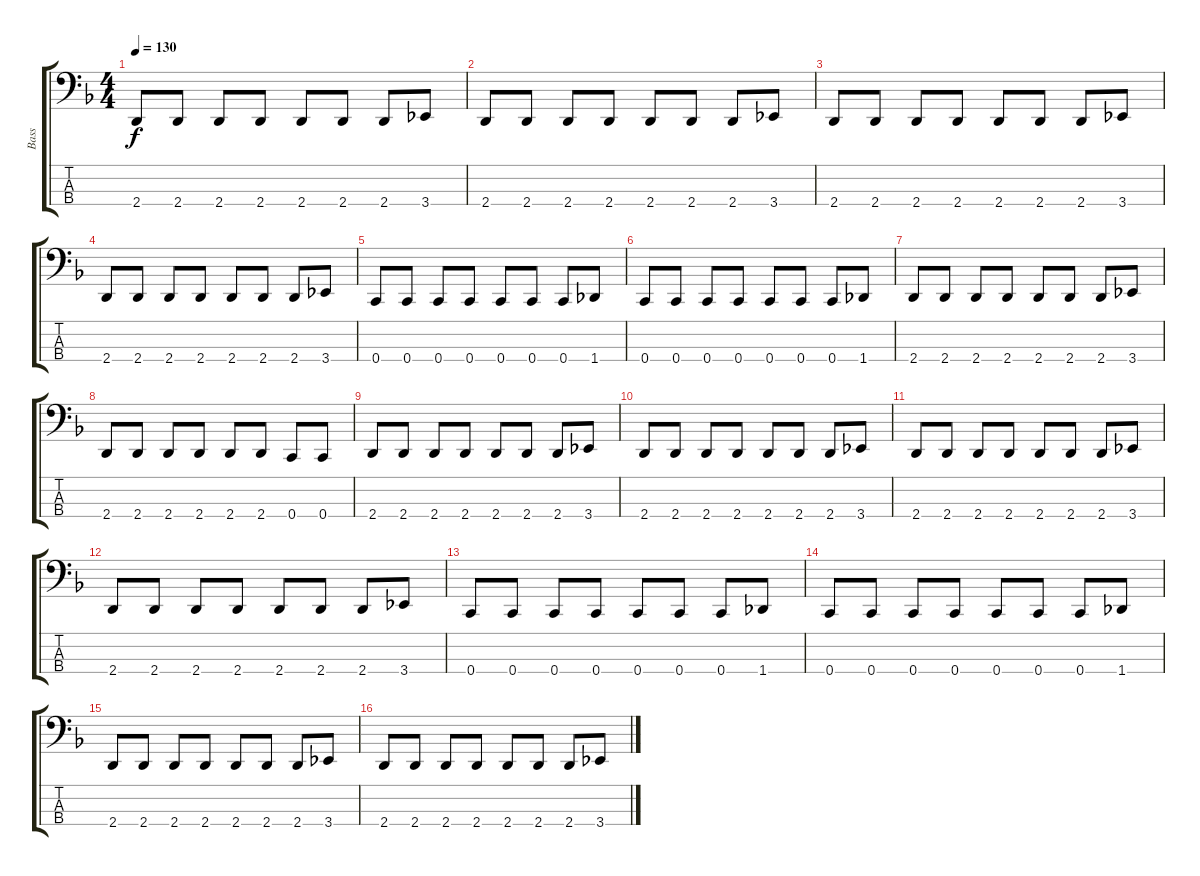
\track ("Bass" "Bass") {instrument electricbassfinger}
\staff {score tabs}
\tuning (Eb2 Bb1 F1 C1) {hide}
\ts (4 4)
\section ("" "")
\tempo 130
\clef f4
\ks dminor
2.4.8{dy f} 2.4.8 2.4.8 2.4.8 2.4.8 2.4.8 2.4.8 3.4.8 |
2.4.8 2.4.8 2.4.8 2.4.8 2.4.8 2.4.8 2.4.8 3.4.8 |
2.4.8 2.4.8 2.4.8 2.4.8 2.4.8 2.4.8 2.4.8 3.4.8 |
2.4.8 2.4.8 2.4.8 2.4.8 2.4.8 2.4.8 2.4.8 3.4.8 |
0.4.8 0.4.8 0.4.8 0.4.8 0.4.8 0.4.8 0.4.8 1.4.8 |
0.4.8 0.4.8 0.4.8 0.4.8 0.4.8 0.4.8 0.4.8 1.4.8 |
2.4.8 2.4.8 2.4.8 2.4.8 2.4.8 2.4.8 2.4.8 3.4.8 |
2.4.8 2.4.8 2.4.8 2.4.8 2.4.8 2.4.8 0.4.8 0.4.8 |
2.4.8 2.4.8 2.4.8 2.4.8 2.4.8 2.4.8 2.4.8 3.4.8 |
2.4.8 2.4.8 2.4.8 2.4.8 2.4.8 2.4.8 2.4.8 3.4.8 |
2.4.8 2.4.8 2.4.8 2.4.8 2.4.8 2.4.8 2.4.8 3.4.8 |
2.4.8 2.4.8 2.4.8 2.4.8 2.4.8 2.4.8 2.4.8 3.4.8 |
0.4.8 0.4.8 0.4.8 0.4.8 0.4.8 0.4.8 0.4.8 1.4.8 |
0.4.8 0.4.8 0.4.8 0.4.8 0.4.8 0.4.8 0.4.8 1.4.8 |
2.4.8 2.4.8 2.4.8 2.4.8 2.4.8 2.4.8 2.4.8 3.4.8 |
2.4.8 2.4.8 2.4.8 2.4.8 2.4.8 2.4.8 2.4.8 3.4.8
